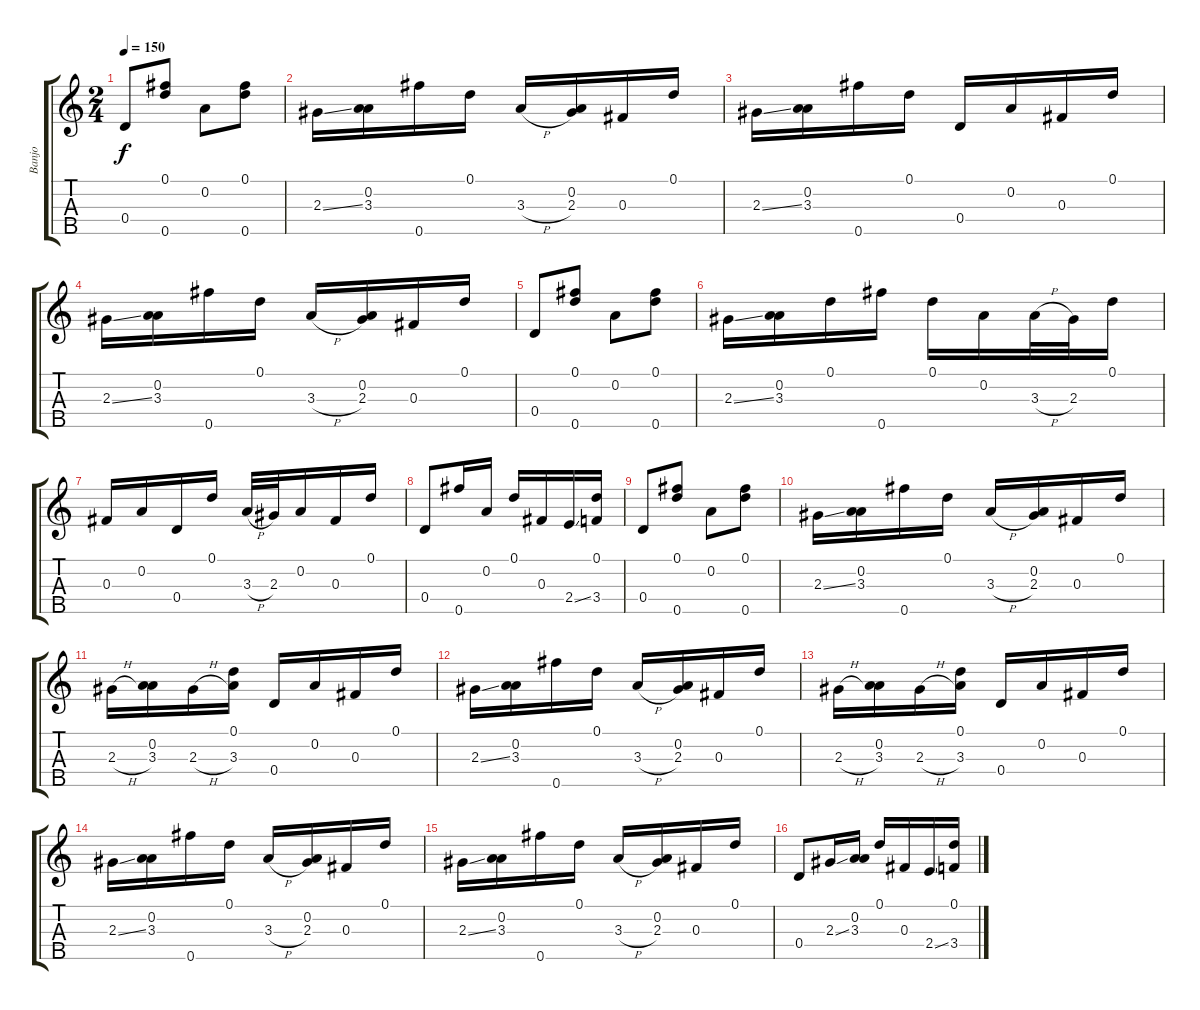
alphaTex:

\track ("Banjo" "Banjo") {instrument banjo}
\staff {score tabs}
\tuning (D4 A3 Gb3 D3 Gb4) {hide}
\displaytranspose 12
\ts (2 4)
\tempo 150
\clef g2
\ks c
0.4.8{dy f} (0.1 0.5).8 0.2.8 (0.1 0.5).8 |
2.3{ss}.16 (0.2 3.3).16 0.5.16 0.1.16 3.3{h}.16 (0.2 2.3).16 0.3.16 0.1.16 |
2.3{ss}.16 (0.2 3.3).16 0.5.16 0.1.16 0.4.16 0.2.16 0.3.16 0.1.16 |
2.3{ss}.16 (0.2 3.3).16 0.5.16 0.1.16 3.3{h}.16 (0.2 2.3).16 0.3.16 0.1.16 |
0.4.8 (0.1 0.5).8 0.2.8 (0.1 0.5).8 |
2.3{ss}.16 (0.2 3.3).16 0.1.16 0.5.16 0.1.16 0.2.16 3.3{h}.32 2.3.32 0.1.16 |
0.3.16 0.2.16 0.4.16 0.1.16 3.3{h}.32 2.3.32 0.2.16 0.3.16 0.1.16 |
0.4.8 0.5.16 0.2.16 0.1.16 0.3.16 2.4{ss}.16 (0.1 3.4).16 |
0.4.8 (0.1 0.5).8 0.2.8 (0.1 0.5).8 |
2.3{ss}.16 (0.2 3.3).16 0.5.16 0.1.16 3.3{h}.16 (0.2 2.3).16 0.3.16 0.1.16 |
2.3{h}.16 (0.2 3.3).16 2.3{h}.16 (0.1 3.3).16 0.4.16 0.2.16 0.3.16 0.1.16 |
2.3{ss}.16 (0.2 3.3).16 0.5.16 0.1.16 3.3{h}.16 (0.2 2.3).16 0.3.16 0.1.16 |
2.3{h}.16 (0.2 3.3).16 2.3{h}.16 (0.1 3.3).16 0.4.16 0.2.16 0.3.16 0.1.16 |
2.3{ss}.16 (0.2 3.3).16 0.5.16 0.1.16 3.3{h}.16 (0.2 2.3).16 0.3.16 0.1.16 |
2.3{ss}.16 (0.2 3.3).16 0.5.16 0.1.16 3.3{h}.16 (0.2 2.3).16 0.3.16 0.1.16 |
0.4.8 2.3{ss}.16 (0.2 3.3).16 0.1.16 0.3.16 2.4{ss}.16 (0.1 3.4).16
